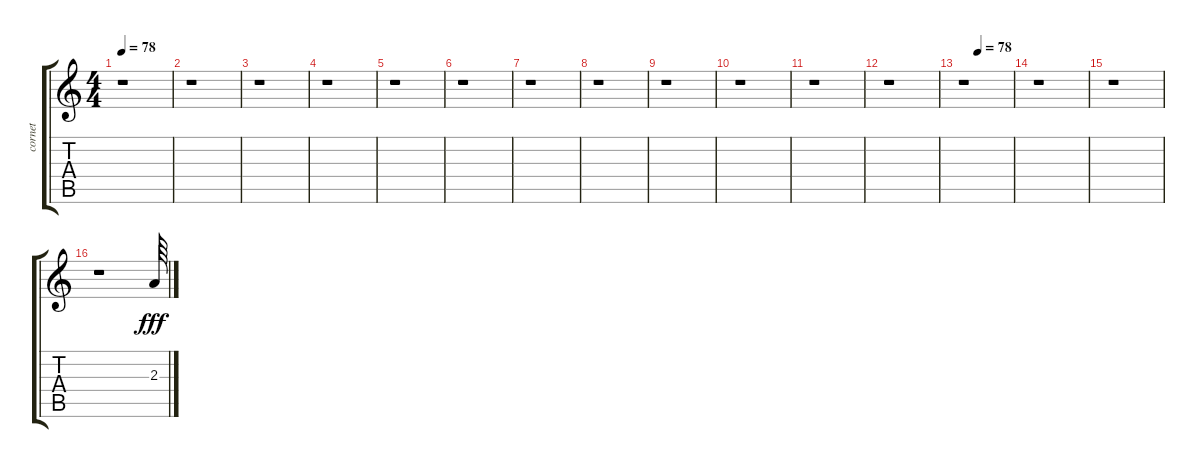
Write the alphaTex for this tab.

\track ("cornet" "cornet") {instrument distortionguitar}
\staff {score tabs}
\tuning (E4 B3 G3 D3 A2 E2) {hide}
\ts (4 4)
\tempo 78
\clef g2
\ks c
r.1{dy fff} |
r.1 |
r.1 |
r.1 |
r.1 |
r.1 |
r.1 |
r.1 |
r.1 |
r.1 |
r.1 |
r.1 |
\tempo (78 0.3020833333333333)
r.1 |
r.1 |
r.1 |
r.1 2.3.64{volume 15}
